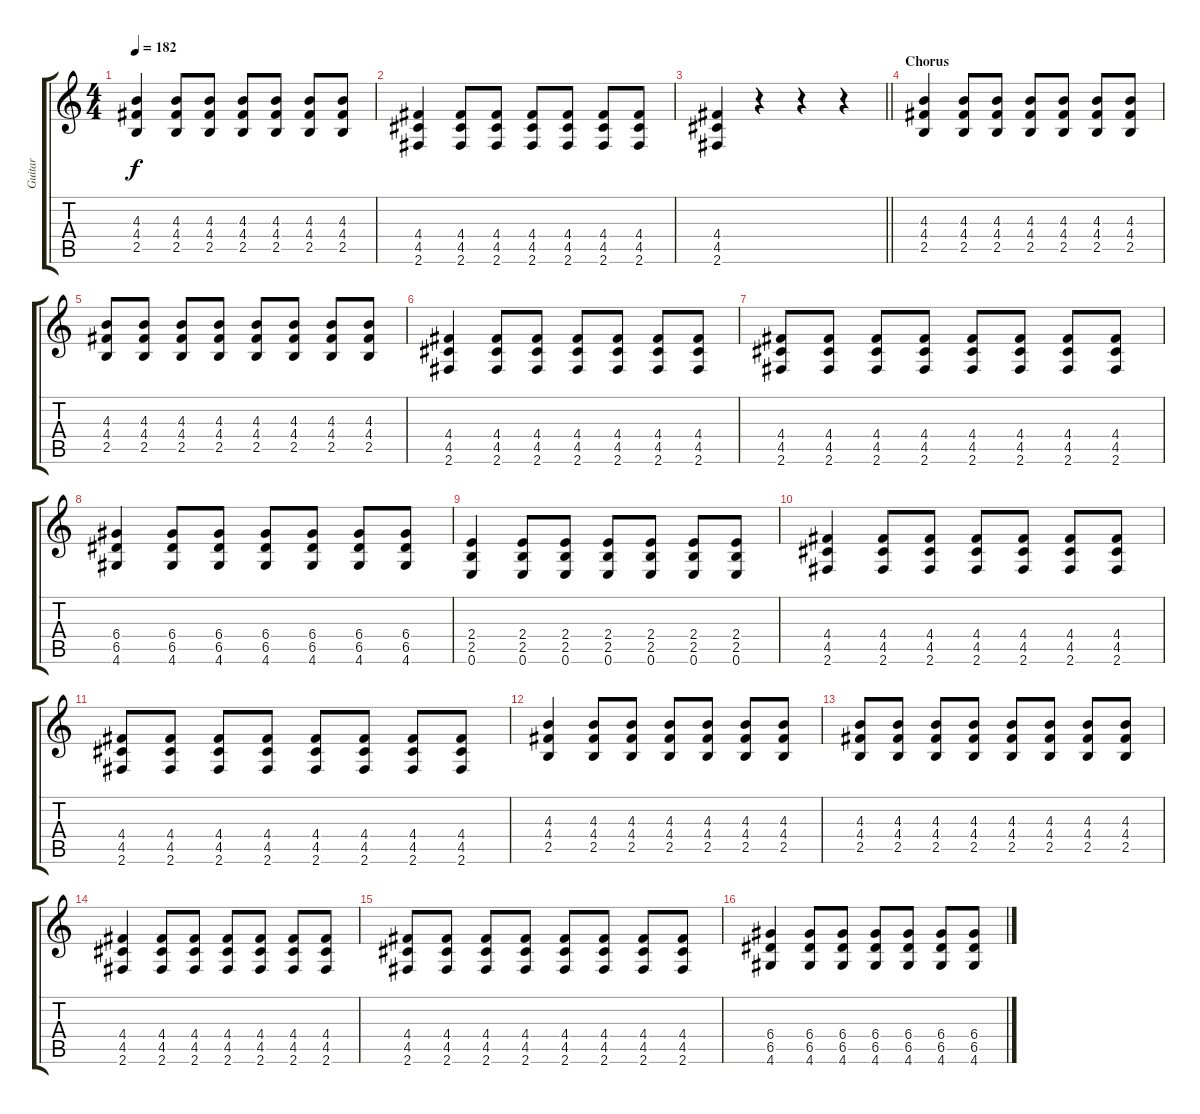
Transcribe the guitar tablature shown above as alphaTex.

\track ("Guitar" "Guitar") {instrument distortionguitar}
\staff {score tabs}
\tuning (E4 B3 G3 D3 A2 E2) {hide}
\ts (4 4)
\tempo 182
\clef g2
\ks c
(4.3 4.4 2.5).4{dy f} (4.3 4.4 2.5).8 (4.3 4.4 2.5).8 (4.3 4.4 2.5).8 (4.3 4.4 2.5).8 (4.3 4.4 2.5).8 (4.3 4.4 2.5).8 |
(4.4 4.5 2.6).4 (4.4 4.5 2.6).8 (4.4 4.5 2.6).8 (4.4 4.5 2.6).8 (4.4 4.5 2.6).8 (4.4 4.5 2.6).8 (4.4 4.5 2.6).8 |
\barLineRight lightlight
(4.4 4.5 2.6).4 r.4 r.4 r.4 |
\section ("" "Chorus")
(4.3 4.4 2.5).4 (4.3 4.4 2.5).8 (4.3 4.4 2.5).8 (4.3 4.4 2.5).8 (4.3 4.4 2.5).8 (4.3 4.4 2.5).8 (4.3 4.4 2.5).8 |
(4.3 4.4 2.5).8 (4.3 4.4 2.5).8 (4.3 4.4 2.5).8 (4.3 4.4 2.5).8 (4.3 4.4 2.5).8 (4.3 4.4 2.5).8 (4.3 4.4 2.5).8 (4.3 4.4 2.5).8 |
(4.4 4.5 2.6).4 (4.4 4.5 2.6).8 (4.4 4.5 2.6).8 (4.4 4.5 2.6).8 (4.4 4.5 2.6).8 (4.4 4.5 2.6).8 (4.4 4.5 2.6).8 |
(4.4 4.5 2.6).8 (4.4 4.5 2.6).8 (4.4 4.5 2.6).8 (4.4 4.5 2.6).8 (4.4 4.5 2.6).8 (4.4 4.5 2.6).8 (4.4 4.5 2.6).8 (4.4 4.5 2.6).8 |
(6.4 6.5 4.6).4 (6.4 6.5 4.6).8 (6.4 6.5 4.6).8 (6.4 6.5 4.6).8 (6.4 6.5 4.6).8 (6.4 6.5 4.6).8 (6.4 6.5 4.6).8 |
(2.4 2.5 0.6).4 (2.4 2.5 0.6).8 (2.4 2.5 0.6).8 (2.4 2.5 0.6).8 (2.4 2.5 0.6).8 (2.4 2.5 0.6).8 (2.4 2.5 0.6).8 |
(4.4 4.5 2.6).4 (4.4 4.5 2.6).8 (4.4 4.5 2.6).8 (4.4 4.5 2.6).8 (4.4 4.5 2.6).8 (4.4 4.5 2.6).8 (4.4 4.5 2.6).8 |
(4.4 4.5 2.6).8 (4.4 4.5 2.6).8 (4.4 4.5 2.6).8 (4.4 4.5 2.6).8 (4.4 4.5 2.6).8 (4.4 4.5 2.6).8 (4.4 4.5 2.6).8 (4.4 4.5 2.6).8 |
(4.3 4.4 2.5).4 (4.3 4.4 2.5).8 (4.3 4.4 2.5).8 (4.3 4.4 2.5).8 (4.3 4.4 2.5).8 (4.3 4.4 2.5).8 (4.3 4.4 2.5).8 |
(4.3 4.4 2.5).8 (4.3 4.4 2.5).8 (4.3 4.4 2.5).8 (4.3 4.4 2.5).8 (4.3 4.4 2.5).8 (4.3 4.4 2.5).8 (4.3 4.4 2.5).8 (4.3 4.4 2.5).8 |
(4.4 4.5 2.6).4 (4.4 4.5 2.6).8 (4.4 4.5 2.6).8 (4.4 4.5 2.6).8 (4.4 4.5 2.6).8 (4.4 4.5 2.6).8 (4.4 4.5 2.6).8 |
(4.4 4.5 2.6).8 (4.4 4.5 2.6).8 (4.4 4.5 2.6).8 (4.4 4.5 2.6).8 (4.4 4.5 2.6).8 (4.4 4.5 2.6).8 (4.4 4.5 2.6).8 (4.4 4.5 2.6).8 |
(6.4 6.5 4.6).4 (6.4 6.5 4.6).8 (6.4 6.5 4.6).8 (6.4 6.5 4.6).8 (6.4 6.5 4.6).8 (6.4 6.5 4.6).8 (6.4 6.5 4.6).8
